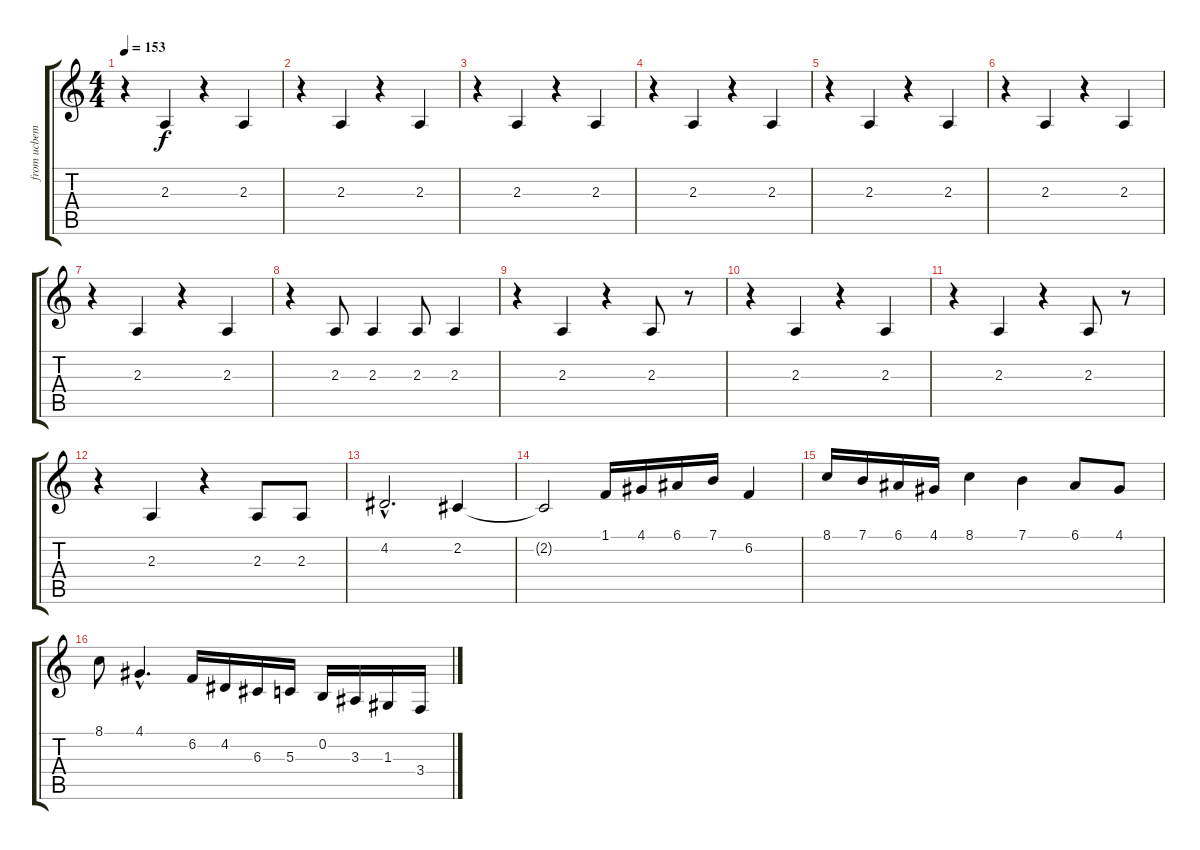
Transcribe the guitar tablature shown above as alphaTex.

\track ("from ucbemine.mod" "from ucbem") {instrument stringensemble2}
\staff {score tabs}
\tuning (E4 B3 G3 D3 A2 E2) {hide}
\ts (4 4)
\tempo 153
\clef g2
\ks c
r.4{dy f} 2.3.4{instrument gunshot} r.4 2.3.4{instrument gunshot} |
r.4 2.3.4{instrument gunshot} r.4 2.3.4{instrument gunshot} |
r.4 2.3.4{instrument gunshot} r.4 2.3.4{instrument gunshot} |
r.4 2.3.4{instrument gunshot} r.4 2.3.4{instrument gunshot} |
r.4 2.3.4{instrument gunshot} r.4 2.3.4{instrument gunshot} |
r.4 2.3.4{instrument gunshot} r.4 2.3.4{instrument gunshot} |
r.4 2.3.4{instrument gunshot} r.4 2.3.4{instrument gunshot} |
r.4 2.3.8{instrument gunshot} 2.3.4 2.3.8 2.3.4 |
r.4 2.3.4{instrument gunshot} r.4 2.3.8{instrument gunshot} r.8 |
r.4 2.3.4{instrument gunshot} r.4 2.3.4{instrument gunshot} |
r.4 2.3.4{instrument gunshot} r.4 2.3.8{instrument gunshot} r.8 |
r.4 2.3.4{instrument gunshot} r.4 2.3.8{instrument gunshot} 2.3.8 |
4.2{hac}.2{d instrument distortionguitar} 2.2.4 |
2.2{t}.2 1.1.16 4.1.16 6.1.16 7.1.16 6.2.4 |
8.1.16 7.1.16 6.1.16 4.1.16 8.1.4 7.1.4 6.1.8 4.1.8 |
8.1.8 4.1{hac}.4{d} 6.2.16 4.2.16 6.3.16 5.3.16 0.2.16 3.3.16 1.3.16 3.4.16
